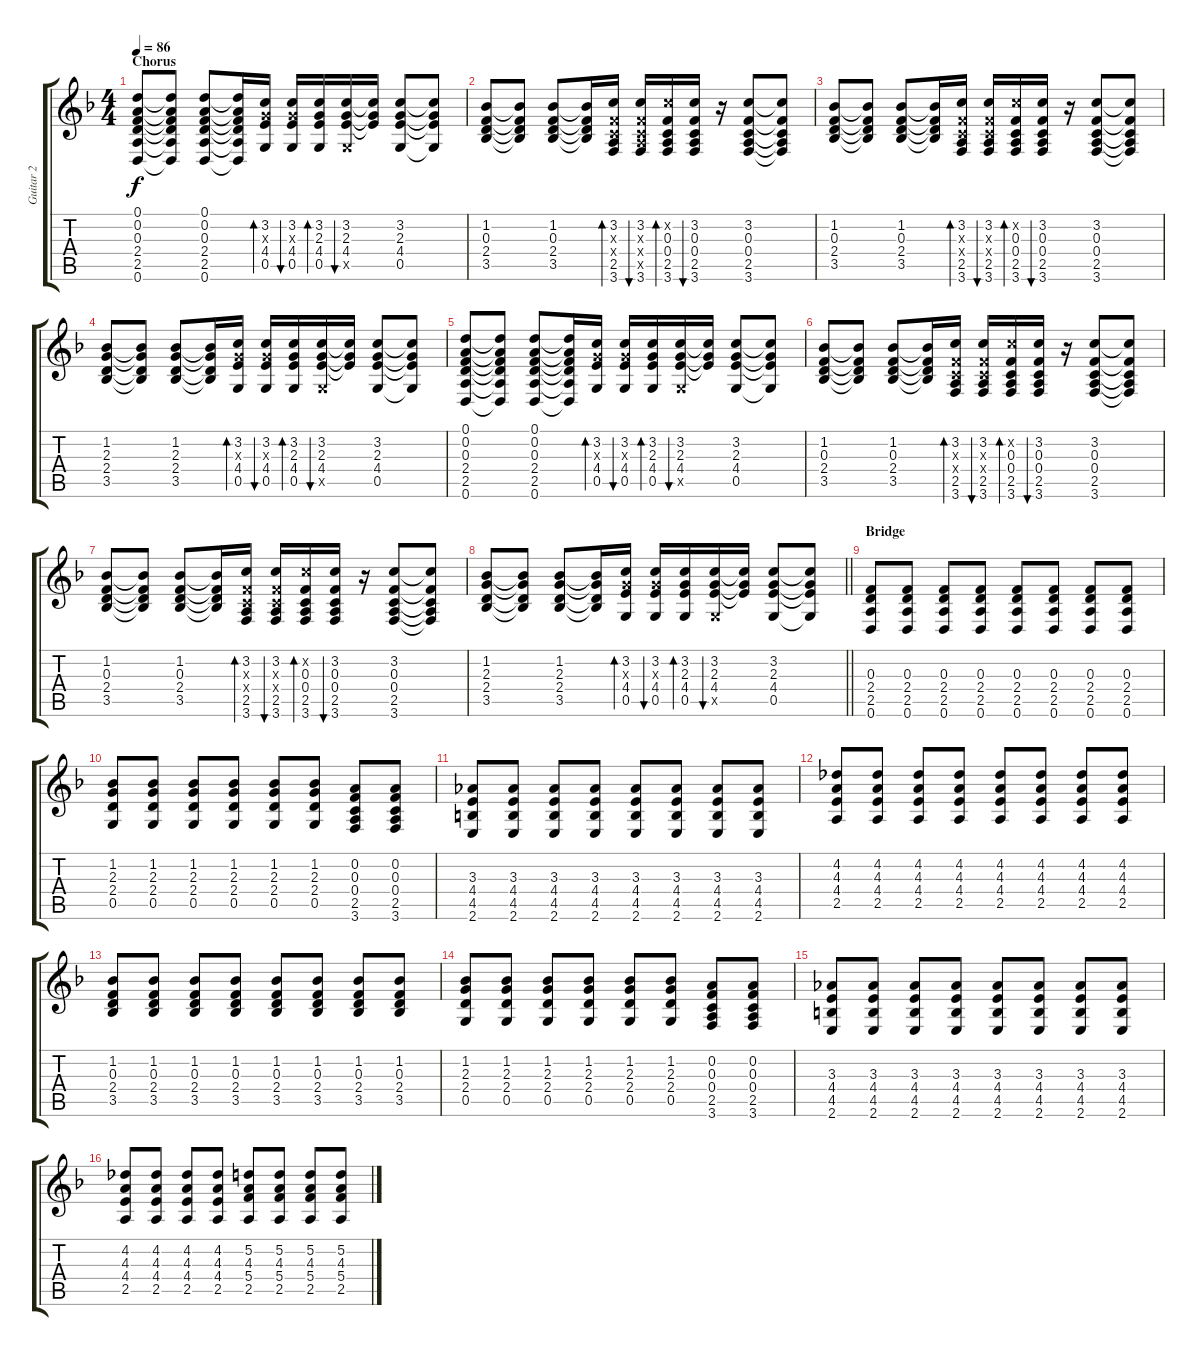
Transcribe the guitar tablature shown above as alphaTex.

\track ("Guitar 2" "Guitar 2") {instrument acousticguitarsteel}
\staff {score tabs}
\tuning (D4 A3 F3 C3 G2 D2) {hide}
\ts (4 4)
\section ("" "Chorus")
\tempo 86
\clef g2
\ks dminor
(0.1 0.2 0.3 2.4 2.5 0.6).8{dy f} (0.1{t} 0.2{t} 0.3{t} 2.4{t} 2.5{t} 0.6{t}).8 (0.1 0.2 0.3 2.4 2.5 0.6).8 (0.1{t} 0.2{t} 0.3{t} 2.4{t} 2.5{t} 0.6{t}).16 (3.2 2.3{x} 4.4 0.5).16{bd 60} (3.2 2.3{x} 4.4 0.5).16{bu 60} (3.2 2.3 4.4 0.5).16{bd 60} (3.2 2.3 4.4 0.5{x}).16{bu 60} (3.2{t} 2.3{t} 4.4{t}).16 (3.2 2.3 4.4 0.5).8 (3.2{t} 2.3{t} 4.4{t} 0.5{t}).8 |
(1.2 0.3 2.4 3.5).8 (1.2{t} 0.3{t} 2.4{t} 3.5{t}).8 (1.2 0.3 2.4 3.5).8 (1.2{t} 0.3{t} 2.4{t} 3.5{t}).16 (3.2 0.3{x} 0.4{x} 2.5 3.6).16{bd 60} (3.2 0.3{x} 0.4{x} 2.5{x} 3.6).16{bu 60} (3.2{x} 0.3 0.4 2.5 3.6).16{bd 60} (3.2 0.3 0.4 2.5 3.6).16{bu 60} r.16 (3.2 0.3 0.4 2.5 3.6).8 (3.2{t} 0.3{t} 0.4{t} 2.5{t} 3.6{t}).8 |
(1.2 0.3 2.4 3.5).8 (1.2{t} 0.3{t} 2.4{t} 3.5{t}).8 (1.2 0.3 2.4 3.5).8 (1.2{t} 0.3{t} 2.4{t} 3.5{t}).16 (3.2 0.3{x} 0.4{x} 2.5 3.6).16{bd 60} (3.2 0.3{x} 0.4{x} 2.5 3.6).16{bu 60} (3.2{x} 0.3 0.4 2.5 3.6).16{bd 60} (3.2 0.3 0.4 2.5 3.6).16{bu 60} r.16 (3.2 0.3 0.4 2.5 3.6).8 (3.2{t} 0.3{t} 0.4{t} 2.5{t} 3.6{t}).8 |
(1.2 2.3 2.4 3.5).8 (1.2{t} 2.3{t} 2.4{t} 3.5{t}).8 (1.2 2.3 2.4 3.5).8 (1.2{t} 2.3{t} 2.4{t} 3.5{t}).16 (3.2 2.3{x} 4.4 0.5).16{bd 60} (3.2 2.3{x} 4.4 0.5).16{bu 60} (3.2 2.3 4.4 0.5).16{bd 60} (3.2 2.3 4.4 0.5{x}).16{bu 60} (3.2{t} 2.3{t} 4.4{t}).16 (3.2 2.3 4.4 0.5).8 (3.2{t} 2.3{t} 4.4{t} 0.5{t}).8 |
(0.1 0.2 0.3 2.4 2.5 0.6).8 (0.1{t} 0.2{t} 0.3{t} 2.4{t} 2.5{t} 0.6{t}).8 (0.1 0.2 0.3 2.4 2.5 0.6).8 (0.1{t} 0.2{t} 0.3{t} 2.4{t} 2.5{t} 0.6{t}).16 (3.2 2.3{x} 4.4 0.5).16{bd 60} (3.2 2.3{x} 4.4 0.5).16{bu 60} (3.2 2.3 4.4 0.5).16{bd 60} (3.2 2.3 4.4 0.5{x}).16{bu 60} (3.2{t} 2.3{t} 4.4{t}).16 (3.2 2.3 4.4 0.5).8 (3.2{t} 2.3{t} 4.4{t} 0.5{t}).8 |
(1.2 0.3 2.4 3.5).8 (1.2{t} 0.3{t} 2.4{t} 3.5{t}).8 (1.2 0.3 2.4 3.5).8 (1.2{t} 0.3{t} 2.4{t} 3.5{t}).16 (3.2 0.3{x} 0.4{x} 2.5 3.6).16{bd 60} (3.2 0.3{x} 0.4{x} 2.5 3.6).16{bu 60} (3.2{x} 0.3 0.4 2.5 3.6).16{bd 60} (3.2 0.3 0.4 2.5 3.6).16{bu 60} r.16 (3.2 0.3 0.4 2.5 3.6).8 (3.2{t} 0.3{t} 0.4{t} 2.5{t} 3.6{t}).8 |
(1.2 0.3 2.4 3.5).8 (1.2{t} 0.3{t} 2.4{t} 3.5{t}).8 (1.2 0.3 2.4 3.5).8 (1.2{t} 0.3{t} 2.4{t} 3.5{t}).16 (3.2 0.3{x} 0.4{x} 2.5 3.6).16{bd 60} (3.2 0.3{x} 0.4{x} 2.5 3.6).16{bu 60} (3.2{x} 0.3 0.4 2.5 3.6).16{bd 60} (3.2 0.3 0.4 2.5 3.6).16{bu 60} r.16 (3.2 0.3 0.4 2.5 3.6).8 (3.2{t} 0.3{t} 0.4{t} 2.5{t} 3.6{t}).8 |
\barLineRight lightlight
(1.2 2.3 2.4 3.5).8 (1.2{t} 2.3{t} 2.4{t} 3.5{t}).8 (1.2 2.3 2.4 3.5).8 (1.2{t} 2.3{t} 2.4{t} 3.5{t}).16 (3.2 2.3{x} 4.4 0.5).16{bd 60} (3.2 2.3{x} 4.4 0.5).16{bu 60} (3.2 2.3 4.4 0.5).16{bd 60} (3.2 2.3 4.4 0.5{x}).16{bu 60} (3.2{t} 2.3{t} 4.4{t}).16 (3.2 2.3 4.4 0.5).8 (3.2{t} 2.3{t} 4.4{t} 0.5{t}).8 |
\section ("" "Bridge")
(0.3 2.4 2.5 0.6).8 (0.3 2.4 2.5 0.6).8 (0.3 2.4 2.5 0.6).8 (0.3 2.4 2.5 0.6).8 (0.3 2.4 2.5 0.6).8 (0.3 2.4 2.5 0.6).8 (0.3 2.4 2.5 0.6).8 (0.3 2.4 2.5 0.6).8 |
(1.2 2.3 2.4 0.5).8 (1.2 2.3 2.4 0.5).8 (1.2 2.3 2.4 0.5).8 (1.2 2.3 2.4 0.5).8 (1.2 2.3 2.4 0.5).8 (1.2 2.3 2.4 0.5).8 (0.2 0.3 0.4 2.5 3.6).8 (0.2 0.3 0.4 2.5 3.6).8 |
(3.3 4.4 4.5 2.6).8 (3.3 4.4 4.5 2.6).8 (3.3 4.4 4.5 2.6).8 (3.3 4.4 4.5 2.6).8 (3.3 4.4 4.5 2.6).8 (3.3 4.4 4.5 2.6).8 (3.3 4.4 4.5 2.6).8 (3.3 4.4 4.5 2.6).8 |
(4.2 4.3 4.4 2.5).8 (4.2 4.3 4.4 2.5).8 (4.2 4.3 4.4 2.5).8 (4.2 4.3 4.4 2.5).8 (4.2 4.3 4.4 2.5).8 (4.2 4.3 4.4 2.5).8 (4.2 4.3 4.4 2.5).8 (4.2 4.3 4.4 2.5).8 |
(1.2 0.3 2.4 3.5).8 (1.2 0.3 2.4 3.5).8 (1.2 0.3 2.4 3.5).8 (1.2 0.3 2.4 3.5).8 (1.2 0.3 2.4 3.5).8 (1.2 0.3 2.4 3.5).8 (1.2 0.3 2.4 3.5).8 (1.2 0.3 2.4 3.5).8 |
(1.2 2.3 2.4 0.5).8 (1.2 2.3 2.4 0.5).8 (1.2 2.3 2.4 0.5).8 (1.2 2.3 2.4 0.5).8 (1.2 2.3 2.4 0.5).8 (1.2 2.3 2.4 0.5).8 (0.2 0.3 0.4 2.5 3.6).8 (0.2 0.3 0.4 2.5 3.6).8 |
(3.3 4.4 4.5 2.6).8 (3.3 4.4 4.5 2.6).8 (3.3 4.4 4.5 2.6).8 (3.3 4.4 4.5 2.6).8 (3.3 4.4 4.5 2.6).8 (3.3 4.4 4.5 2.6).8 (3.3 4.4 4.5 2.6).8 (3.3 4.4 4.5 2.6).8 |
(4.2 4.3 4.4 2.5).8 (4.2 4.3 4.4 2.5).8 (4.2 4.3 4.4 2.5).8 (4.2 4.3 4.4 2.5).8 (5.2 4.3 5.4 2.5).8 (5.2 4.3 5.4 2.5).8 (5.2 4.3 5.4 2.5).8 (5.2 4.3 5.4 2.5).8
